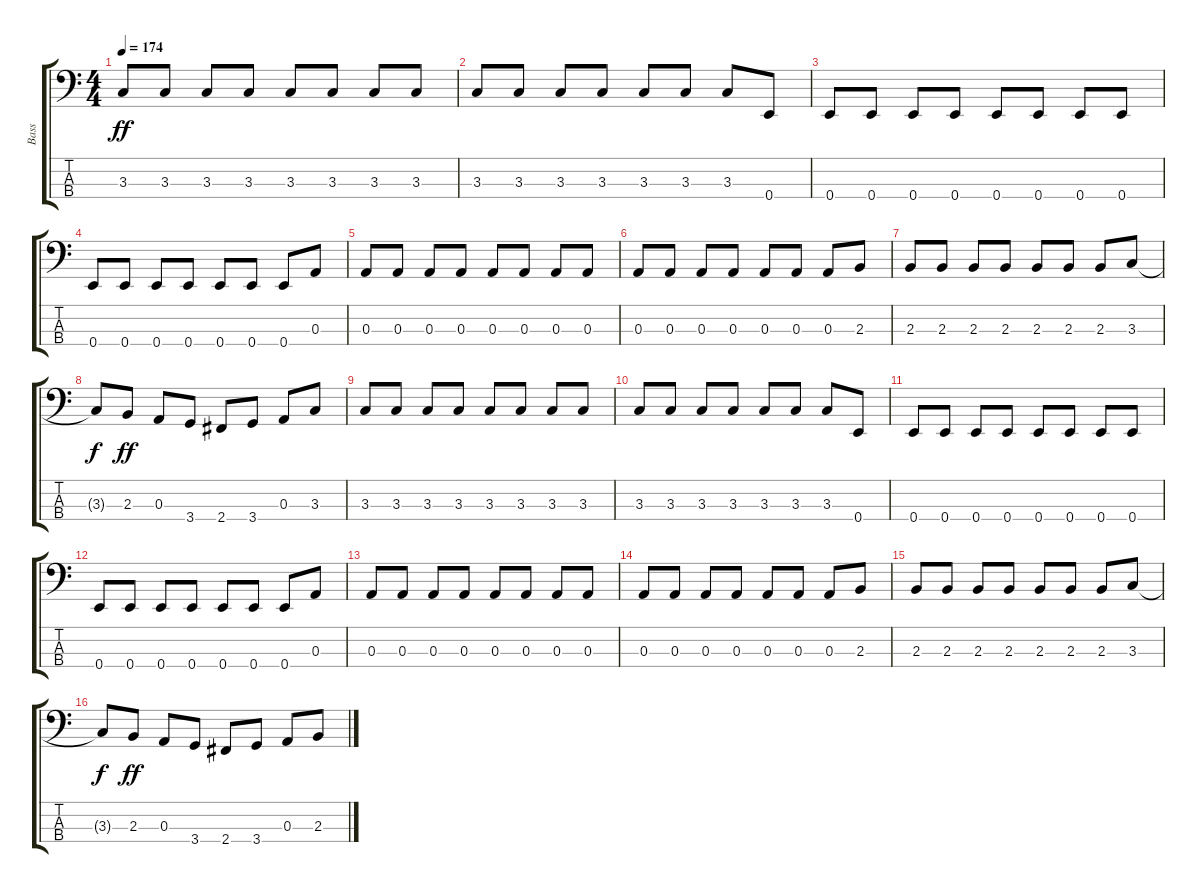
\track ("Bass " "Bass ") {instrument electricbassfinger}
\staff {score tabs}
\tuning (G2 D2 A1 E1) {hide}
\ts (4 4)
\tempo 174
\clef f4
\ks c
3.3.8{dy ff} 3.3.8 3.3.8 3.3.8 3.3.8 3.3.8 3.3.8 3.3.8 |
3.3.8 3.3.8 3.3.8 3.3.8 3.3.8 3.3.8 3.3.8 0.4.8 |
0.4.8 0.4.8 0.4.8 0.4.8 0.4.8 0.4.8 0.4.8 0.4.8 |
0.4.8 0.4.8 0.4.8 0.4.8 0.4.8 0.4.8 0.4.8 0.3.8 |
0.3.8 0.3.8 0.3.8 0.3.8 0.3.8 0.3.8 0.3.8 0.3.8 |
0.3.8 0.3.8 0.3.8 0.3.8 0.3.8 0.3.8 0.3.8 2.3.8 |
2.3.8 2.3.8 2.3.8 2.3.8 2.3.8 2.3.8 2.3.8 3.3.8 |
3.3{t}.8{dy f} 2.3.8{dy ff} 0.3.8 3.4.8 2.4.8 3.4.8 0.3.8 3.3.8 |
3.3.8 3.3.8 3.3.8 3.3.8 3.3.8 3.3.8 3.3.8 3.3.8 |
3.3.8 3.3.8 3.3.8 3.3.8 3.3.8 3.3.8 3.3.8 0.4.8 |
0.4.8 0.4.8 0.4.8 0.4.8 0.4.8 0.4.8 0.4.8 0.4.8 |
0.4.8 0.4.8 0.4.8 0.4.8 0.4.8 0.4.8 0.4.8 0.3.8 |
0.3.8 0.3.8 0.3.8 0.3.8 0.3.8 0.3.8 0.3.8 0.3.8 |
0.3.8 0.3.8 0.3.8 0.3.8 0.3.8 0.3.8 0.3.8 2.3.8 |
2.3.8 2.3.8 2.3.8 2.3.8 2.3.8 2.3.8 2.3.8 3.3.8 |
3.3{t}.8{dy f} 2.3.8{dy ff} 0.3.8 3.4.8 2.4.8 3.4.8 0.3.8 2.3.8
